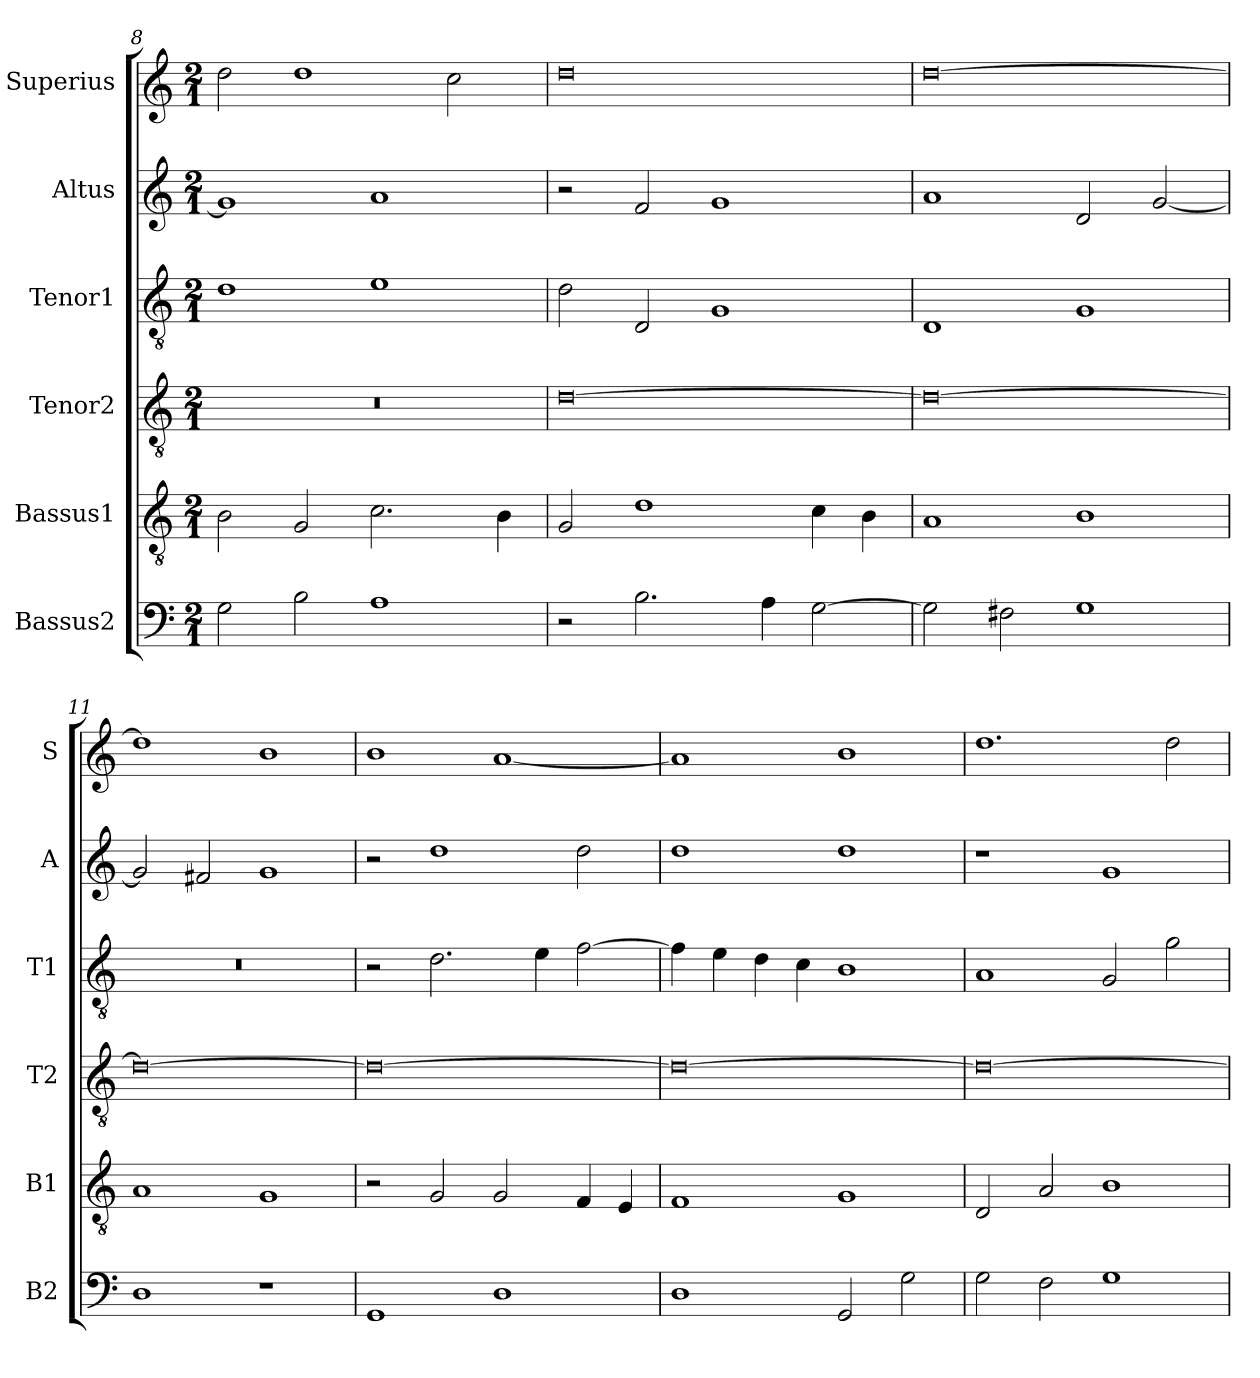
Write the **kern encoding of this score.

**kern	**kern	**kern	**kern	**kern	**kern
*part6	*part5	*part4	*part3	*part2	*part1
*staff6	*staff5	*staff4	*staff3	*staff2	*staff1
*I"Bassus2	*I"Bassus1	*I"Tenor2	*I"Tenor1	*I"Altus	*I"Superius
*I'B2	*I'B1	*I'T2	*I'T1	*I'A	*I'S
*clefF4	*clefGv2	*clefGv2	*clefGv2	*clefG2	*clefG2
*k[]	*k[]	*k[]	*k[]	*k[]	*k[]
*M2/1	*M2/1	*M2/1	*M2/1	*M2/1	*M2/1
=8	=8	=8	=8	=8	=8
2G\	2B\	0r	1d	1g]	2dd\
2B\	2G/	.	.	.	1dd
1A	2.c\	.	1e	1a	.
.	.	.	.	.	2cc\
.	4B\	.	.	.	.
=9	=9	=9	=9	=9	=9
2r	2G/	[0d	2d\	2r	0dd
2.B\	1d	.	2D/	2f/	.
.	.	.	1G	1g	.
4A\	.	.	.	.	.
[2G\	4c\	.	.	.	.
.	4B\	.	.	.	.
=10	=10	=10	=10	=10	=10
2G\]	1A	0d_	1D	1a	[0dd
2F#X\	.	.	.	.	.
1G	1B	.	1G	2d/	.
.	.	.	.	[2g/	.
=11	=11	=11	=11	=11	=11
1D	1A	0d_	0r	2g/]	1dd]
.	.	.	.	2f#X/	.
1r	1G	.	.	1g	1b
=12	=12	=12	=12	=12	=12
1GG	2r	0d_	2r	2r	1b
.	2G/	.	2.d\	1dd	.
1D	2G/	.	.	.	[1a
.	.	.	4e\	.	.
.	4F/	.	[2f\	2dd\	.
.	4E/	.	.	.	.
=13	=13	=13	=13	=13	=13
1D	1F	0d_	4f\]	1dd	1a]
.	.	.	4e\	.	.
.	.	.	4d\	.	.
.	.	.	4c\	.	.
2GG/	1G	.	1B	1dd	1b
2G\	.	.	.	.	.
=14	=14	=14	=14	=14	=14
2G\	2D/	0d_	1A	1r	1.dd
2F\	2A/	.	.	.	.
1G	1B	.	2G/	1g	.
.	.	.	2g\	.	2dd\
=	=	=	=	=	=
*-	*-	*-	*-	*-	*-
